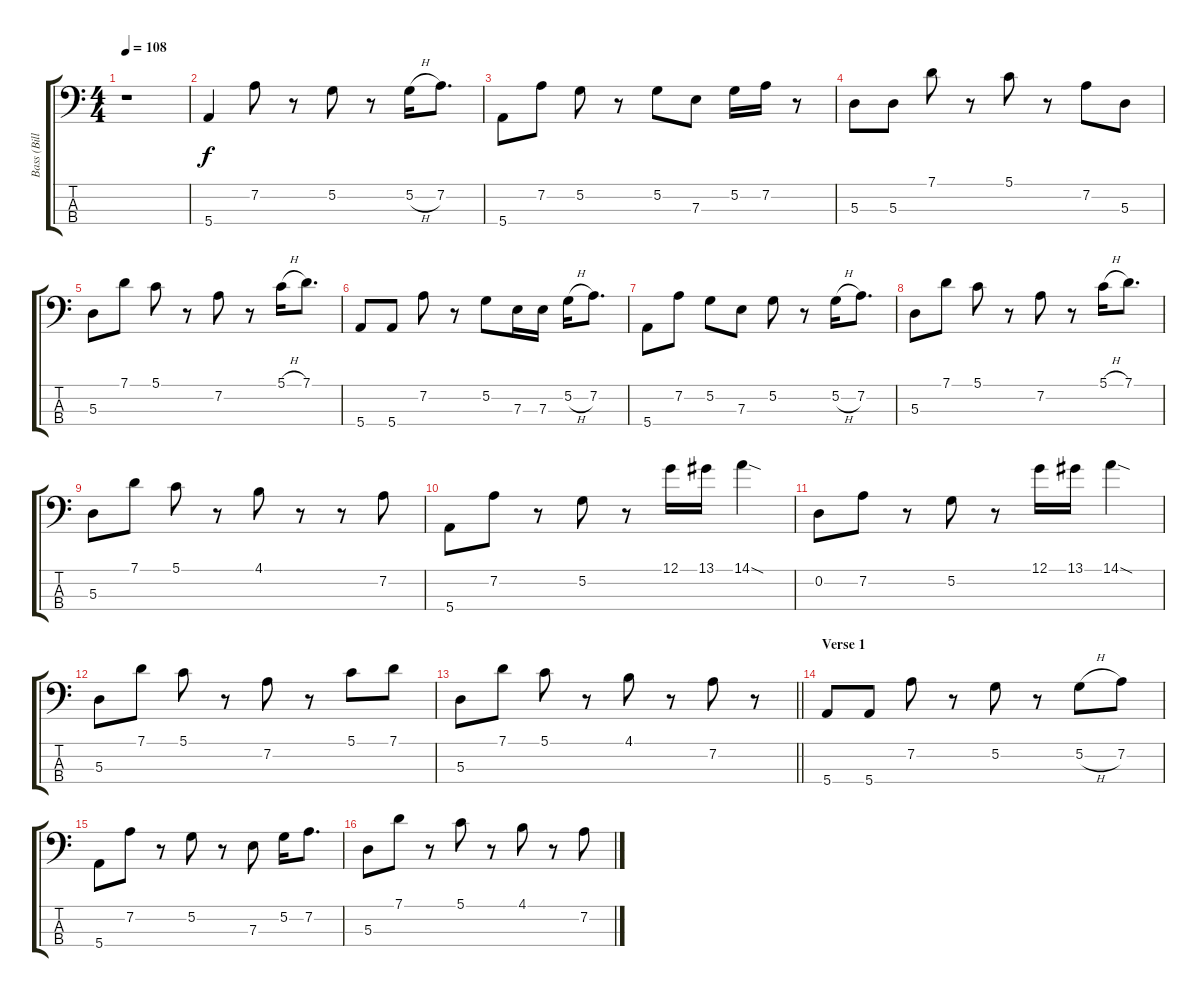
\track ("Bass (Bill)" "Bass (Bill") {instrument electricbassfinger}
\staff {score tabs}
\tuning (G2 D2 A1 E1) {hide}
\ts (4 4)
\tempo 108
\clef f4
\ks c
r.1{dy f instrument electricbassfinger} |
5.4.4 7.2.8 r.8 5.2.8 r.8 5.2{h}.16 7.2.8{d} |
5.4.8 7.2.8 5.2.8 r.8 5.2.8 7.3.8 5.2.16 7.2.16 r.8 |
5.3.8 5.3.8 7.1.8 r.8 5.1.8 r.8 7.2.8 5.3.8 |
5.3.8 7.1.8 5.1.8 r.8 7.2.8 r.8 5.1{h}.16 7.1.8{d} |
5.4.8 5.4.8 7.2.8 r.8 5.2.8 7.3.16 7.3.16 5.2{h}.16 7.2.8{d} |
5.4.8 7.2.8 5.2.8 7.3.8 5.2.8 r.8 5.2{h}.16 7.2.8{d} |
5.3.8 7.1.8 5.1.8 r.8 7.2.8 r.8 5.1{h}.16 7.1.8{d} |
5.3.8 7.1.8 5.1.8 r.8 4.1.8 r.8 r.8 7.2.8 |
5.4.8 7.2.8 r.8 5.2.8 r.8 12.1.16 13.1.16 14.1{sod}.4 |
0.2.8 7.2.8 r.8 5.2.8 r.8 12.1.16 13.1.16 14.1{sod}.4 |
5.3.8 7.1.8 5.1.8 r.8 7.2.8 r.8 5.1.8 7.1.8 |
\barLineRight lightlight
5.3.8 7.1.8 5.1.8 r.8 4.1.8 r.8 7.2.8 r.8 |
\section ("" "Verse 1")
5.4.8 5.4.8 7.2.8 r.8 5.2.8 r.8 5.2{h}.8 7.2.8 |
5.4.8 7.2.8 r.8 5.2.8 r.8 7.3.8 5.2.16 7.2.8{d} |
5.3.8 7.1.8 r.8 5.1.8 r.8 4.1.8 r.8 7.2.8
